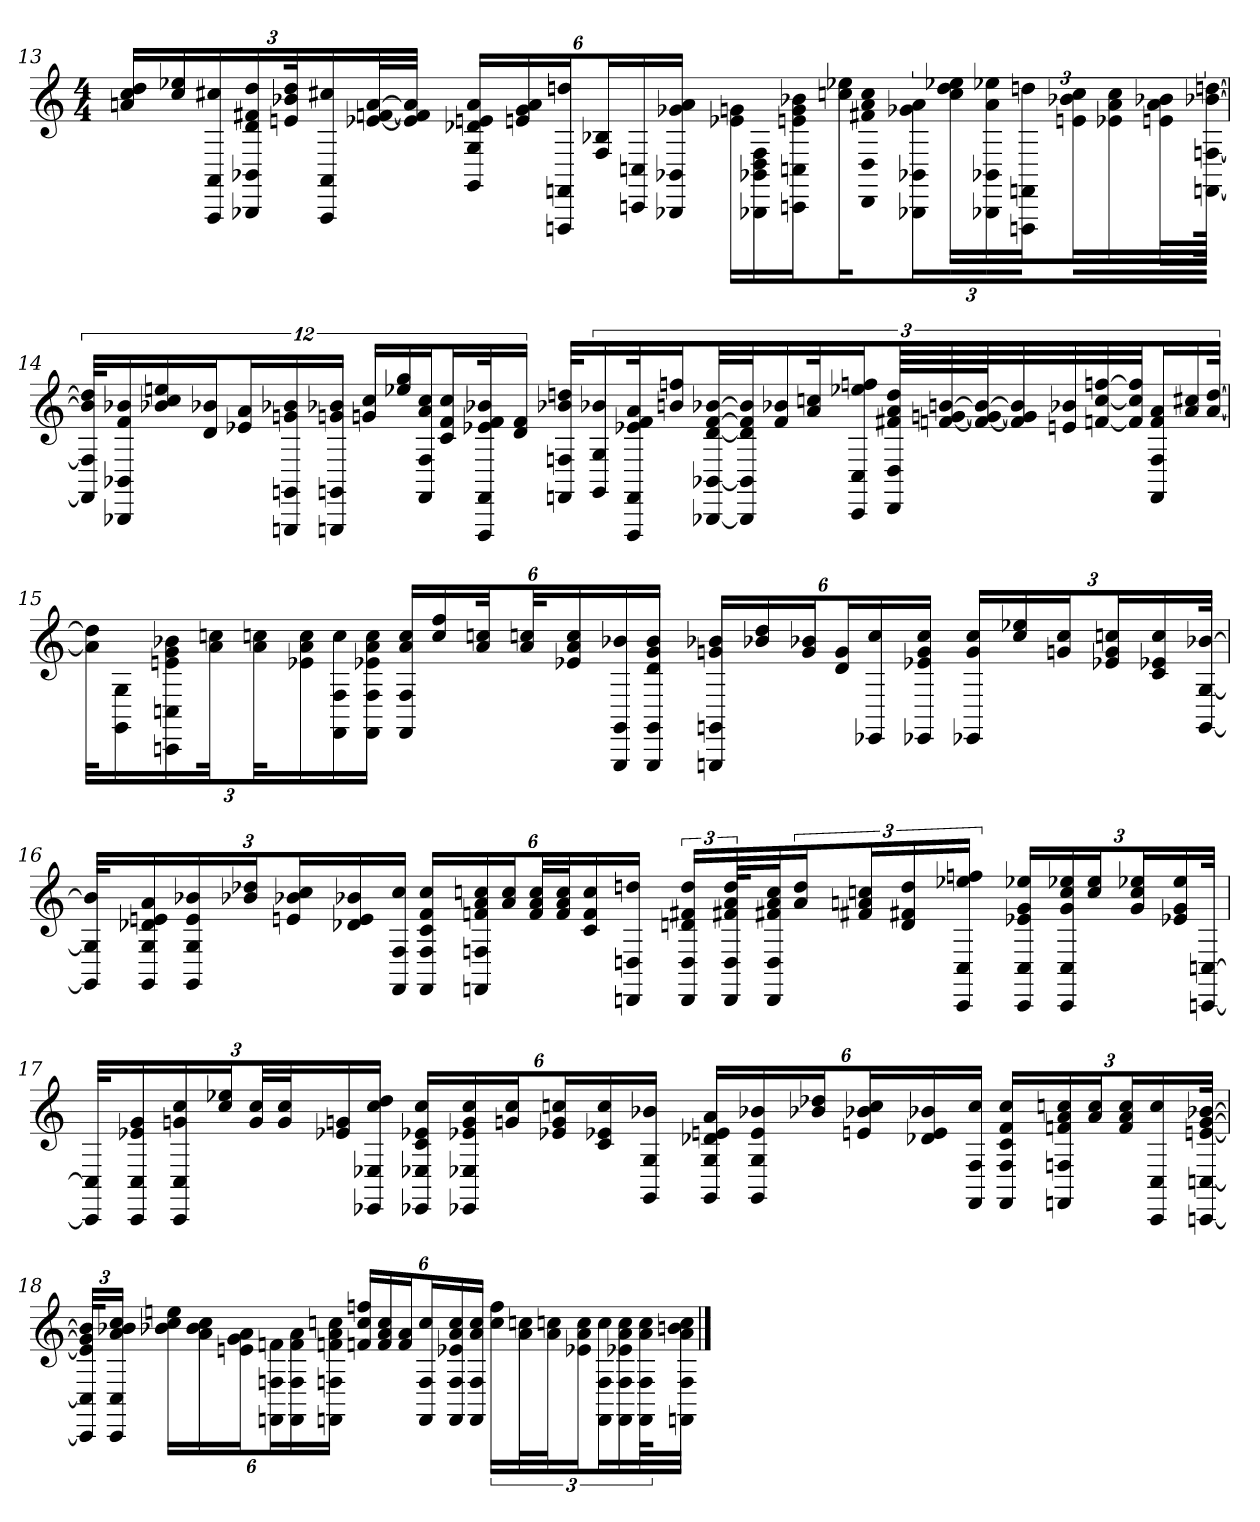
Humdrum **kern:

**kern
*part1
*staff1
*clefG2
*M4/4
=13
24an/ 24cc 24ddLL
24cc/ 24ee-
24AAA/ 24AA 24cc#XJ
24BBB-X/ 24BB-X 24d 24f#X 24ddL
48en/ 48b-X 48ddK
24AAA/ 24AA 24cc#X
[48e-X/ [48fn [48aJJ
48e-/] 48f] 48a]JJ
24GG/ 24G 24d-X 24en 24aLL
24en/ 24g 24a
24FFFn/ 24FFn 24ddnJ
24F/ 24B-XL
24CCn/ 24Cn
24BBB-X/ 24BB-X 24g-X 24aJJ
24e-X/ 24gnLL
24BBB-X/ 24BB-X 24D 24F
24CCn/ 24Cn 24en 24g 24b-XJ
24ccn/ 24ee-XL
32DD/ 32D 32f#X 32a 32ccK
24BBB-X/ 24BB-X 24g-X 24aJJ
24cc\ 24dd 24ee-XLL
24BBB-X\ 24BB-X 24a 24ee-X
24FFFn\ 24FFn 24ddnJ
24en\ 24b-X 24ccL
24e-X\ 24a 24cc
48en\ 48a 48b-XL
[96FFn\ [96Fn [96b-X [96ddnJJJk
=14
48FF/] 48F] 48b-] 48dd]KLL
24BBB-X/ 24BB-X 24f 24b-X
24b-X/ 24cc 24een
24d/ 24b-XJ
24e-X/ 24aL
24GGGn/ 24GGn 24gn 24b-X
24GGGn/ 24GGn 24gn 24b-XJJ
24gn/ 24ccLL
24ee-X/ 24gg
24FF/ 24F 24a 24ccJ
24c/ 24f 24ccL
48FFF/ 48FF 48e-X 48f 48b-XK
24d/ 24fJJ
32FFn/ 32Fn 32b-X 32ddnKLL
24GG/ 24G 24b-X
48FFF/ 48FF 48e-X 48f 48aK
24bn/ 24ffnJ
[48BBB-X/ [48BB-X [48d [48f [48b-XL
48BBB-/] 48BB-] 48d] 48f] 48b-]L
24f/ 24b-X
48a/ 48ccnK
24CC/ 24C 24ee-X 24ffnJJ
96DD/ 96D 96f#X 96a 96ddKLLL
[96fn/ [96gn [96bn
96f/_ 96g_ 96b_
48f/] 48g] 48b]
48en/ 48b-XJ
[48fn/ [48cc [48ffnJ
48f/] 48cc] 48ff]J
24FF/ 24F 24f 24aL
24a/ 24cc#X
[48a/ [48ddJJk
=15
48a\] 48dd]KLL
24GG\ 24G
24CCn\ 24Cn 24en 24g 24b-X
48a\ 48ccnJk
48a\ 48ccnKL
24e-X\ 24a 24cc
24FF\ 24F 24cc
24FF\ 24F 24e-X 24a 24ccJJ
24FF/ 24F 24a 24ccLL
24cc/ 24ff
48a/ 48ccnJk
48a/ 48ccnKL
24e-X/ 24a 24cc
24GGG/ 24GG 24b-X
24GGG/ 24GG 24d 24g 24b-JJ
24GGGn/ 24GGn 24gn 24b-XLL
24b-X/ 24dd
24g/ 24b-XJ
24d/ 24gL
24EE-X/ 24cc
24EE-X/ 24e-X 24g 24ccJJ
24EE-X/ 24g 24ccLL
24cc/ 24ee-
24gn/ 24ccJ
24e-X/ 24g 24ccnL
24c/ 24e-X 24cc
[48GG/ [48G [48b-XJJk
=16
48GG/] 48G] 48b-]KLL
24GG/ 24G 24d-X 24en 24a
24GG/ 24G 24e 24b-X
24b-X/ 24dd-XJ
24en/ 24b-X 24ccL
24d-X/ 24e 24b-X
24FF/ 24F 24ccJJ
24FF/ 24F 24c 24f 24ccLL
24FFn/ 24Fn 24fn 24a 24ccn
24a/ 24ccJ
48f/ 48a 48ccLL
48f/ 48a 48ccJ
24c/ 24f 24cc
24DDn/ 24Dn 24ddnJJ
24DD/ 24D 24dn 24f#X 24ddLL
96DD/ 96D 96f#X 96a 96ddKL
32DD/ 32D 32f#X 32a 32ccJ
24a/ 24ddJ
24f#X/ 24an 24ccnL
24d/ 24f#X 24dd
24CC/ 24C 24ee-X 24ffnJJ
24CC/ 24C 24e-X 24g 24ee-XLL
24CC/ 24C 24g 24cc 24ee-X
24cc/ 24ee-J
24g/ 24cc 24ee-XL
24e-X/ 24g 24ee-
[48CCn/ [48CnJJk
=17
48CC/] 48C]KLL
24CC/ 24C 24e-X 24g
24CC/ 24C 24gn 24cc
24cc/ 24ee-J
48g/ 48ccLL
48g/ 48ccJ
24e-X/ 24gn
24EE-X/ 24E-X 24cc 24ddJJ
24EE-X/ 24E-X 24c 24e-X 24ccLL
24EE-X/ 24E-X 24e-X 24g 24cc
24gn/ 24ccJ
24e-X/ 24g 24ccnL
24c/ 24e-X 24cc
24GG/ 24G 24b-XJJ
24GG/ 24G 24d-X 24en 24aLL
24GG/ 24G 24e 24b-X
24b-X/ 24dd-XJ
24en/ 24b-X 24ccL
24d-X/ 24e 24b-X
24FF/ 24F 24ccJJ
24FF/ 24F 24c 24f 24ccLL
24FFn/ 24Fn 24fn 24a 24ccn
24a/ 24ccJ
24f/ 24a 24ccL
24CC/ 24C 24cc
[48CCn/ [48Cn [48en [48g [48b-XJJk
=18
48CC/] 48C] 48e] 48g] 48b-]KLL
24CC/ 24C 24a 24b-X 24ccJJ
24b-X\ 24cc 24eenLL
24a\ 24b- 24cc
24en\ 24g 24aJ
24FFn\ 24Fn 24fnL
24FF\ 24F 24f 24a
24FFn\ 24Fn 24fn 24a 24ccnJJ
24fn/ 24cc 24ffnLL
24f/ 24a 24cc
24f/ 24aJ
24FF/ 24F 24ccL
24FF/ 24F 24e-X 24a 24cc
24FF/ 24F 24a 24ccJJ
24cc\ 24ffLL
48a\ 48ccnL
48a\ 48ccnJ
24e-X\ 24a 24ccJ
24FF\ 24F 24ccL
24FF\ 24F 24e-X 24a 24cc
96FF\ 96F 96a 96ccKL
32FFn\ 32F 32a 32bn 32ccJJJ
==
*-
